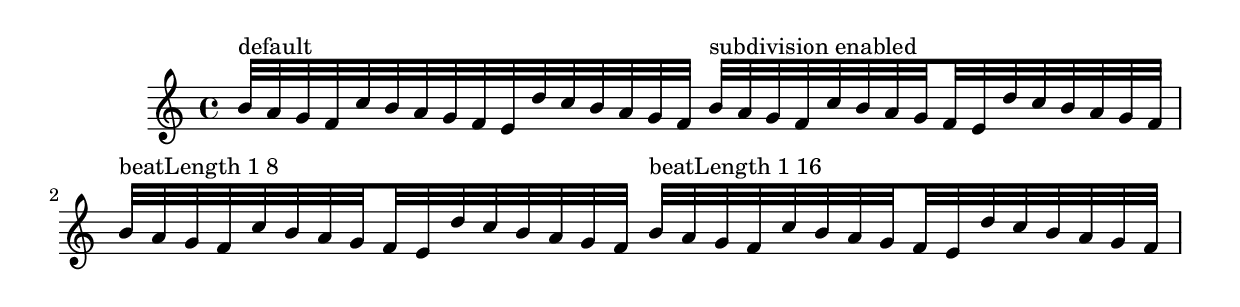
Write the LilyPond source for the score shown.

%% Do not edit this file; it is auto-generated from LSR!
%% Tags: rhythms
\version "2.11.35"

\header { texidoc = "
Lilypond can subdivide beams automatically. Set the property
subdivideBeams, and beams are subdivided at beat positions (as
specified in beat length)
" }
% begin verbatim
\relative{ b'32^"default"[ a g f c' b a g f e d' c b a g f ]
	       \set subdivideBeams = ##t
	       b32^"subdivision enabled"[ a g f c' b a g f e d' c b a g f ] 
	       \set Score.beatLength = #(ly:make-moment 1 8)
	       b32^"beatLength 1 8"[ a g f c' b a g f e d' c b a g f ]
	       \set Score.beatLength = #(ly:make-moment 1 16)
	       b32^"beatLength 1 16"[ a g f c' b a g f e d' c b a g f ]
    }

